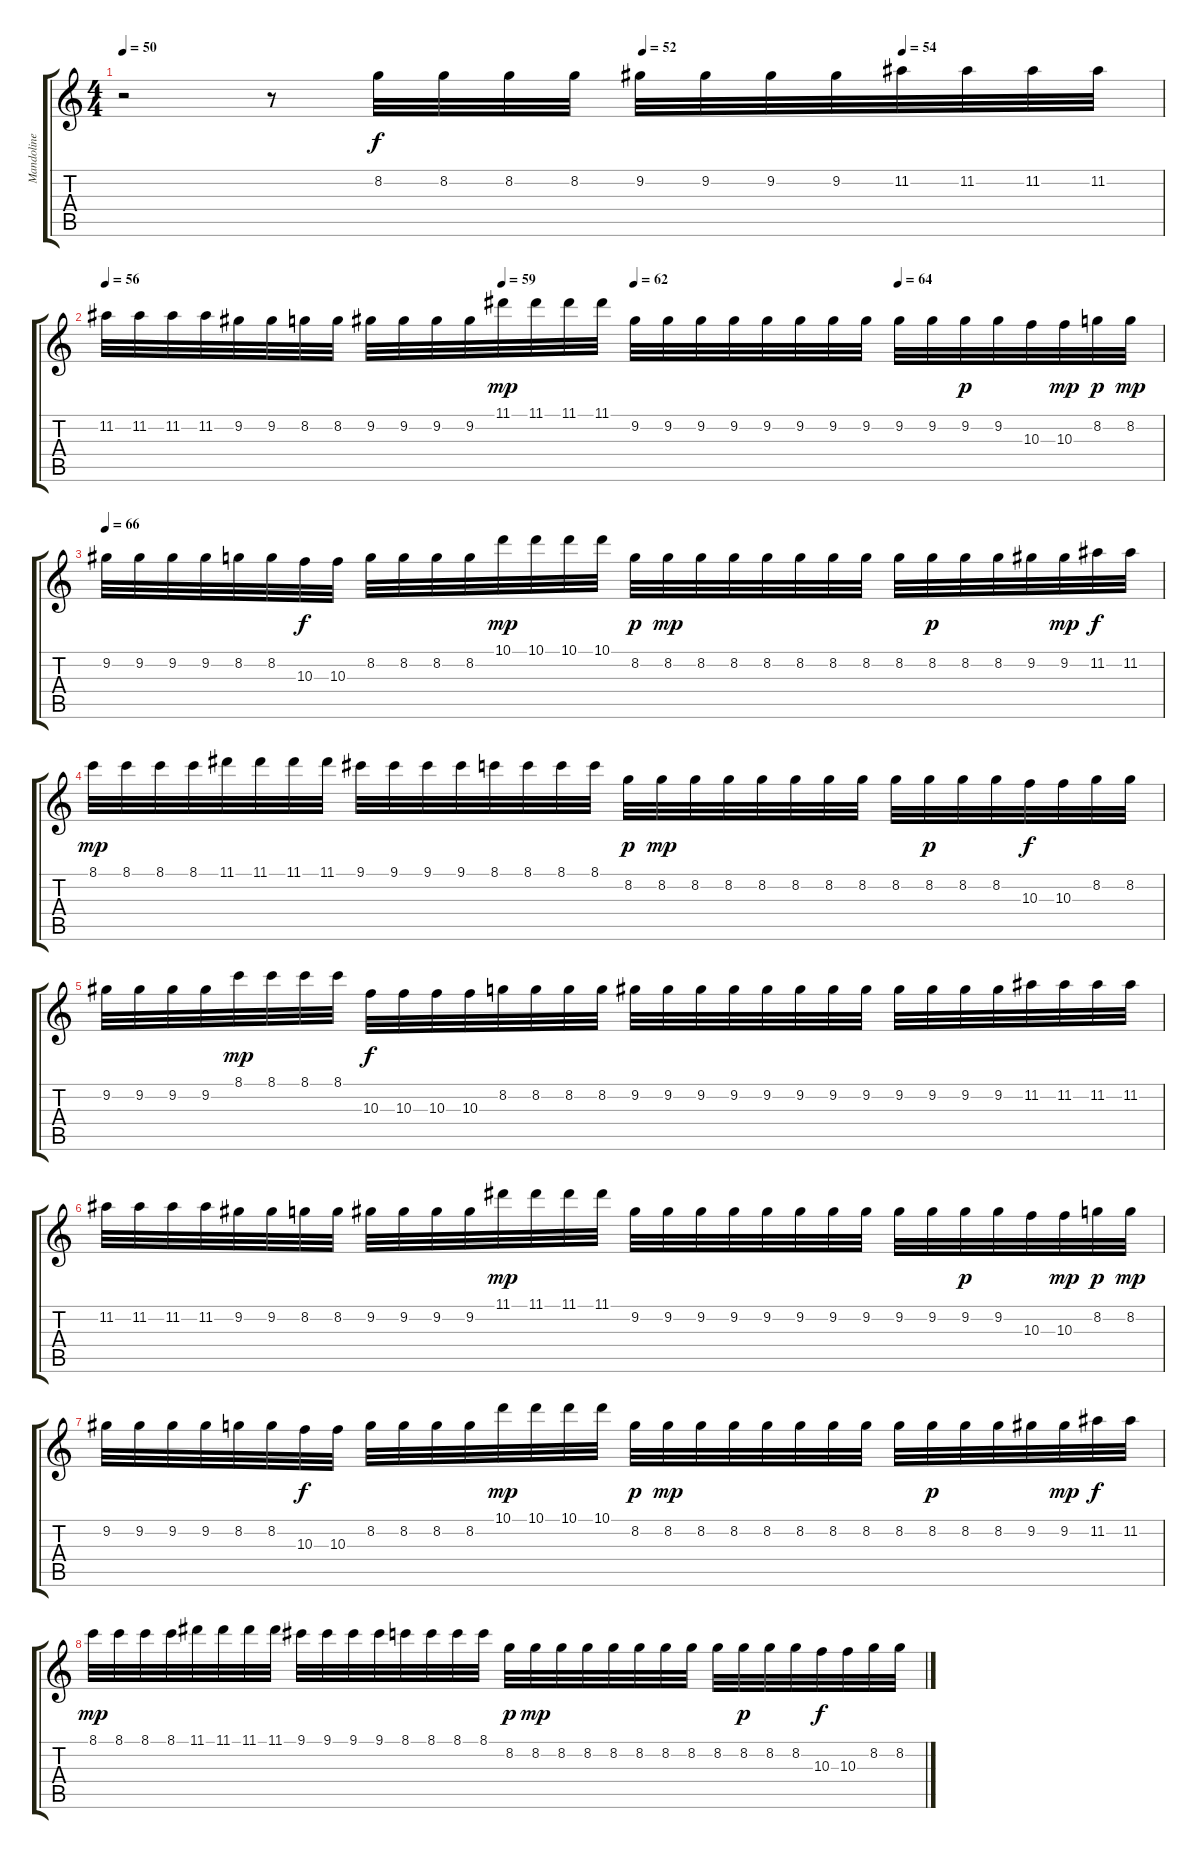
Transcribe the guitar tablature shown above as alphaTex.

\track ("Mandoline" "Mandoline") {instrument acousticguitarsteel}
\staff {score tabs}
\tuning (E4 B3 G3 D3 A2 E2) {hide}
\ts (4 4)
\tempo 50
\tempo (52 0.5)
\tempo (54 0.75)
\clef g2
\ks c
r.2{dy f} r.8 8.2.32 8.2.32 8.2.32 8.2.32 9.2.32 9.2.32 9.2.32 9.2.32 11.2.32 11.2.32 11.2.32 11.2.32 |
\tempo 56
\tempo (59 0.375)
\tempo (62 0.5)
\tempo (64 0.75)
11.2.32 11.2.32 11.2.32 11.2.32 9.2.32 9.2.32 8.2.32 8.2.32 9.2.32 9.2.32 9.2.32 9.2.32 11.1.32{dy mp} 11.1.32 11.1.32 11.1.32 9.2.32 9.2.32 9.2.32 9.2.32 9.2.32 9.2.32 9.2.32 9.2.32 9.2.32 9.2.32 9.2.32{dy p} 9.2.32 10.3.32 10.3.32{dy mp} 8.2.32{dy p} 8.2.32{dy mp} |
\tempo 66
9.2.32 9.2.32 9.2.32 9.2.32 8.2.32 8.2.32 10.3.32{dy f} 10.3.32 8.2.32 8.2.32 8.2.32 8.2.32 10.1.32{dy mp} 10.1.32 10.1.32 10.1.32 8.2.32{dy p} 8.2.32{dy mp} 8.2.32 8.2.32 8.2.32 8.2.32 8.2.32 8.2.32 8.2.32 8.2.32{dy p} 8.2.32 8.2.32 9.2.32 9.2.32{dy mp} 11.2.32{dy f} 11.2.32 |
8.1.32{dy mp} 8.1.32 8.1.32 8.1.32 11.1.32 11.1.32 11.1.32 11.1.32 9.1.32 9.1.32 9.1.32 9.1.32 8.1.32 8.1.32 8.1.32 8.1.32 8.2.32{dy p} 8.2.32{dy mp} 8.2.32 8.2.32 8.2.32 8.2.32 8.2.32 8.2.32 8.2.32 8.2.32{dy p} 8.2.32 8.2.32 10.3.32{dy f} 10.3.32 8.2.32 8.2.32 |
9.2.32 9.2.32 9.2.32 9.2.32 8.1.32{dy mp} 8.1.32 8.1.32 8.1.32 10.3.32{dy f} 10.3.32 10.3.32 10.3.32 8.2.32 8.2.32 8.2.32 8.2.32 9.2.32 9.2.32 9.2.32 9.2.32 9.2.32 9.2.32 9.2.32 9.2.32 9.2.32 9.2.32 9.2.32 9.2.32 11.2.32 11.2.32 11.2.32 11.2.32 |
11.2.32 11.2.32 11.2.32 11.2.32 9.2.32 9.2.32 8.2.32 8.2.32 9.2.32 9.2.32 9.2.32 9.2.32 11.1.32{dy mp} 11.1.32 11.1.32 11.1.32 9.2.32 9.2.32 9.2.32 9.2.32 9.2.32 9.2.32 9.2.32 9.2.32 9.2.32 9.2.32 9.2.32{dy p} 9.2.32 10.3.32 10.3.32{dy mp} 8.2.32{dy p} 8.2.32{dy mp} |
9.2.32 9.2.32 9.2.32 9.2.32 8.2.32 8.2.32 10.3.32{dy f} 10.3.32 8.2.32 8.2.32 8.2.32 8.2.32 10.1.32{dy mp} 10.1.32 10.1.32 10.1.32 8.2.32{dy p} 8.2.32{dy mp} 8.2.32 8.2.32 8.2.32 8.2.32 8.2.32 8.2.32 8.2.32 8.2.32{dy p} 8.2.32 8.2.32 9.2.32 9.2.32{dy mp} 11.2.32{dy f} 11.2.32 |
8.1.32{dy mp} 8.1.32 8.1.32 8.1.32 11.1.32 11.1.32 11.1.32 11.1.32 9.1.32 9.1.32 9.1.32 9.1.32 8.1.32 8.1.32 8.1.32 8.1.32 8.2.32{dy p} 8.2.32{dy mp} 8.2.32 8.2.32 8.2.32 8.2.32 8.2.32 8.2.32 8.2.32 8.2.32{dy p} 8.2.32 8.2.32 10.3.32{dy f} 10.3.32 8.2.32 8.2.32
